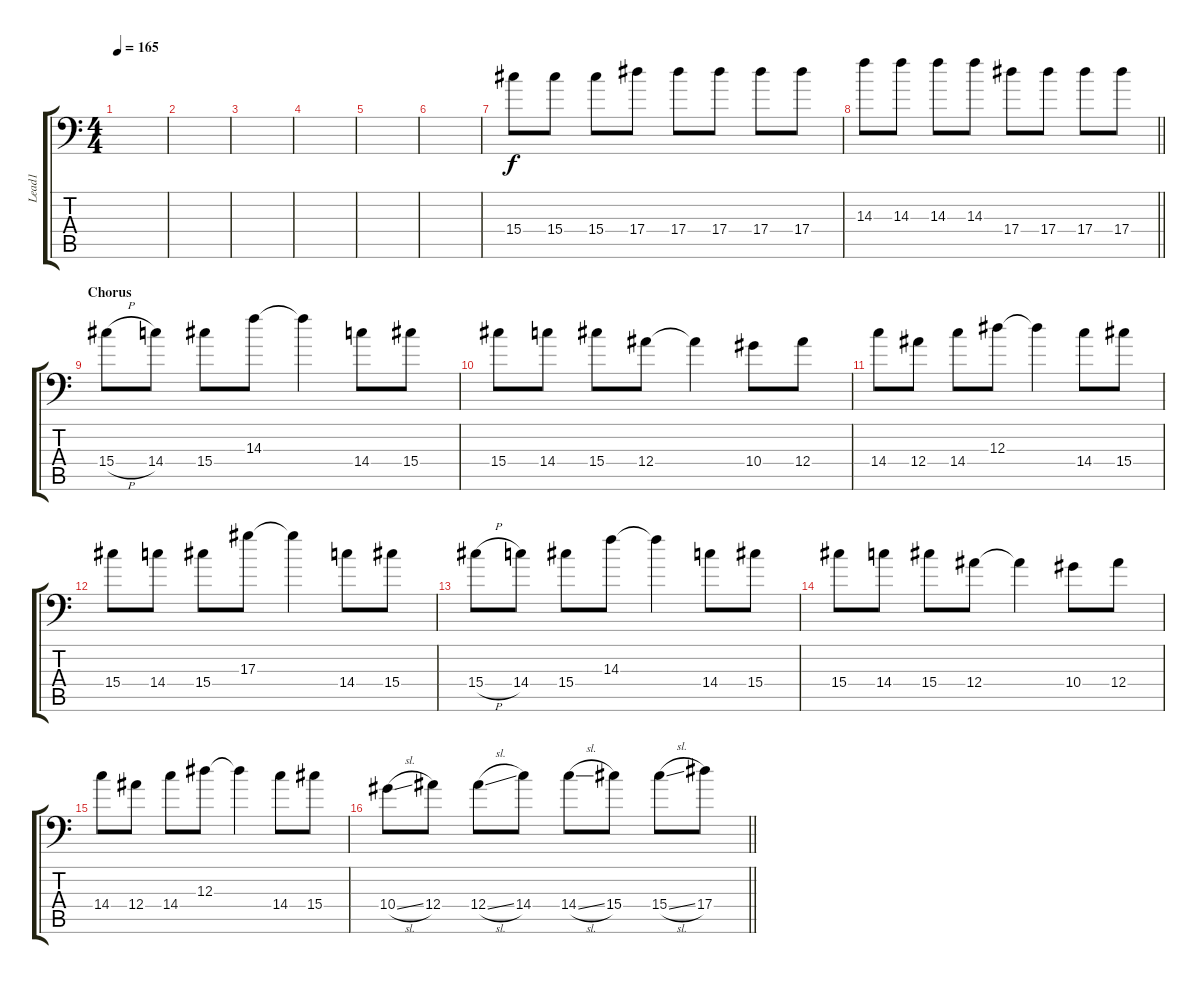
\track ("Lead1" "Lead1") {instrument overdrivenguitar}
\staff {score tabs}
\tuning (C4 G3 Eb3 Bb2 F2 Bb1) {hide}
\ts (4 4)
\tempo 165
\clef f4
\ks c
|
|
|
|
|
|
15.4.8 15.4.8 15.4.8 17.4.8 17.4.8 17.4.8 17.4.8 17.4.8 |
\barLineRight lightlight
14.3.8 14.3.8 14.3.8 14.3.8 17.4.8 17.4.8 17.4.8 17.4.8 |
\section ("" "Chorus")
15.4{h}.8 14.4.8 15.4.8 14.3.8 14.3{t}.4 14.4.8 15.4.8 |
15.4.8 14.4.8 15.4.8 12.4.8 12.4{t}.4 10.4.8 12.4.8 |
14.4.8 12.4.8 14.4.8 12.3.8 12.3{t}.4 14.4.8 15.4.8 |
15.4.8 14.4.8 15.4.8 17.3.8 17.3{t}.4 14.4.8 15.4.8 |
15.4{h}.8 14.4.8 15.4.8 14.3.8 14.3{t}.4 14.4.8 15.4.8 |
15.4.8 14.4.8 15.4.8 12.4.8 12.4{t}.4 10.4.8 12.4.8 |
14.4.8 12.4.8 14.4.8 12.3.8 12.3{t}.4 14.4.8 15.4.8 |
\barLineRight lightlight
10.4{sl}.8 12.4.8 12.4{sl}.8 14.4.8 14.4{sl}.8 15.4.8 15.4{sl}.8 17.4.8
